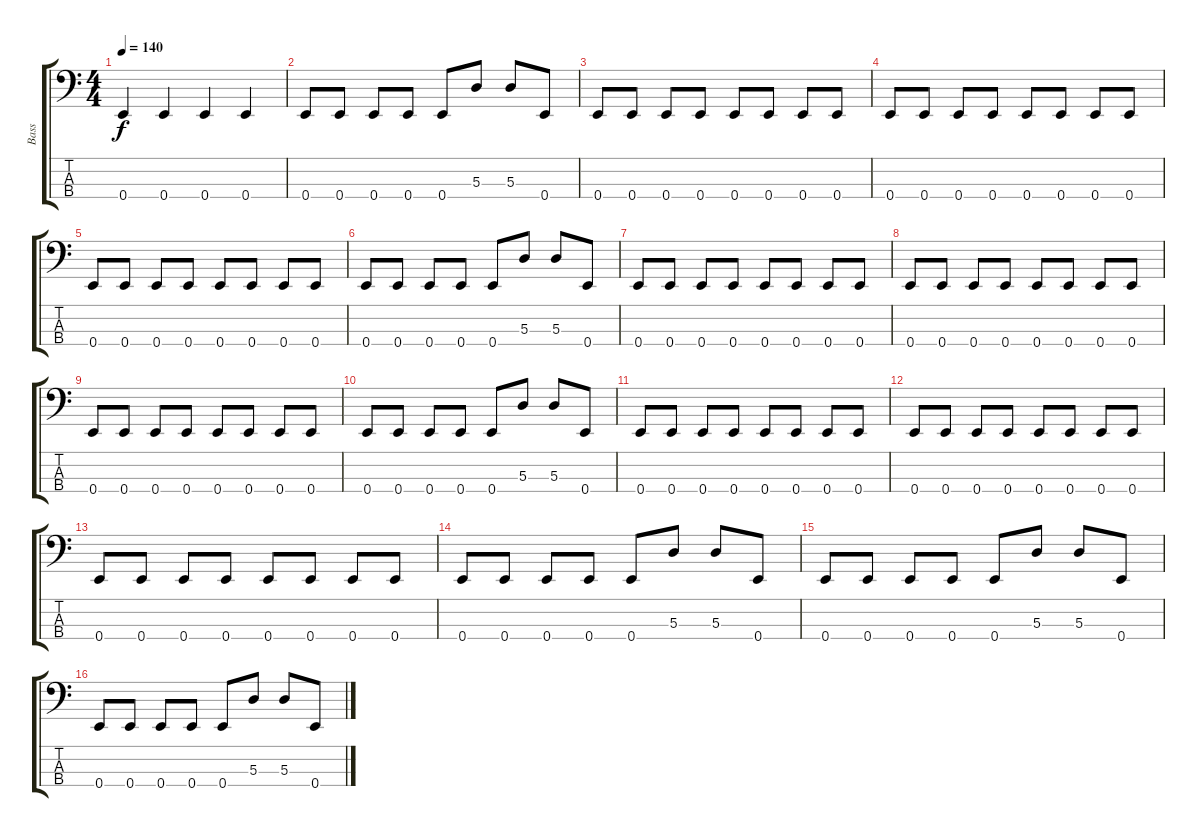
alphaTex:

\track ("Bass" "Bass") {instrument electricbassfinger}
\staff {score tabs}
\tuning (G2 D2 A1 E1) {hide}
\ts (4 4)
\tempo 140
\clef f4
\ks c
0.4.4{dy f} 0.4.4 0.4.4 0.4.4 |
0.4.8 0.4.8 0.4.8 0.4.8 0.4.8 5.3.8 5.3.8 0.4.8 |
0.4.8 0.4.8 0.4.8 0.4.8 0.4.8 0.4.8 0.4.8 0.4.8 |
0.4.8 0.4.8 0.4.8 0.4.8 0.4.8 0.4.8 0.4.8 0.4.8 |
0.4.8 0.4.8 0.4.8 0.4.8 0.4.8 0.4.8 0.4.8 0.4.8 |
0.4.8 0.4.8 0.4.8 0.4.8 0.4.8 5.3.8 5.3.8 0.4.8 |
0.4.8 0.4.8 0.4.8 0.4.8 0.4.8 0.4.8 0.4.8 0.4.8 |
0.4.8 0.4.8 0.4.8 0.4.8 0.4.8 0.4.8 0.4.8 0.4.8 |
0.4.8 0.4.8 0.4.8 0.4.8 0.4.8 0.4.8 0.4.8 0.4.8 |
0.4.8 0.4.8 0.4.8 0.4.8 0.4.8 5.3.8 5.3.8 0.4.8 |
0.4.8 0.4.8 0.4.8 0.4.8 0.4.8 0.4.8 0.4.8 0.4.8 |
0.4.8 0.4.8 0.4.8 0.4.8 0.4.8 0.4.8 0.4.8 0.4.8 |
0.4.8 0.4.8 0.4.8 0.4.8 0.4.8 0.4.8 0.4.8 0.4.8 |
0.4.8 0.4.8 0.4.8 0.4.8 0.4.8 5.3.8 5.3.8 0.4.8 |
0.4.8 0.4.8 0.4.8 0.4.8 0.4.8 5.3.8 5.3.8 0.4.8 |
0.4.8 0.4.8 0.4.8 0.4.8 0.4.8 5.3.8 5.3.8 0.4.8
